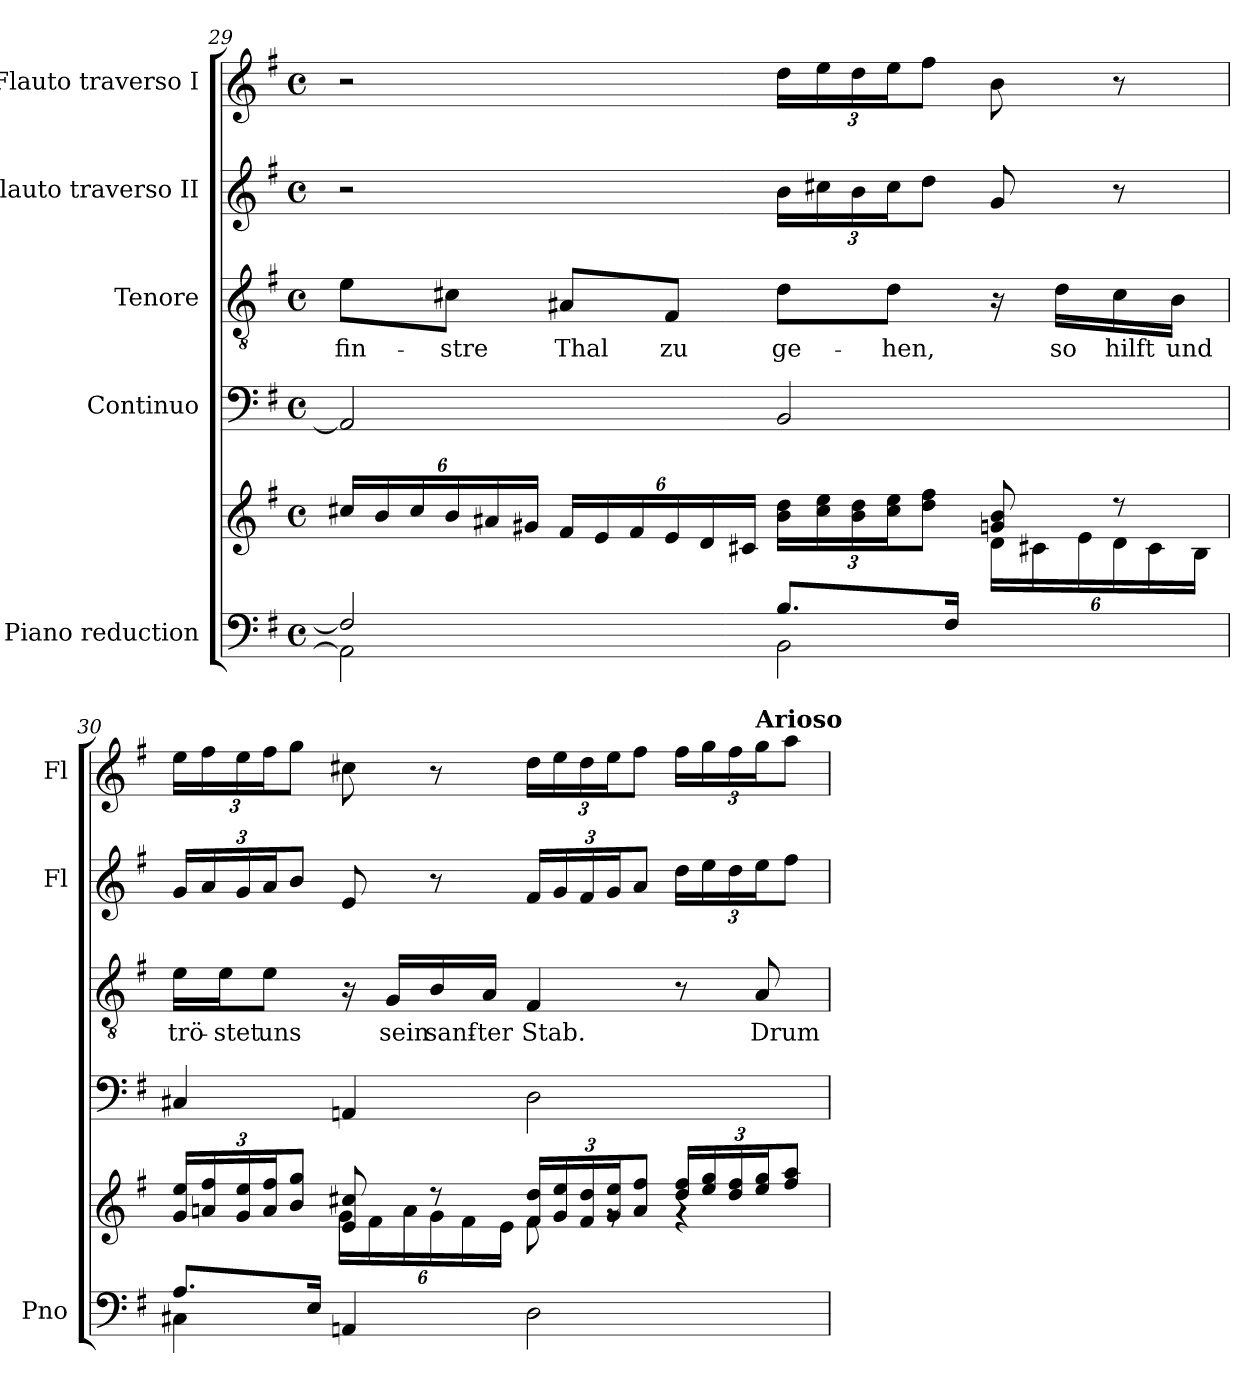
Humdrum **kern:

**kern	**kern	**kern	**kern	**text	**kern	**kern
*part5	*part5	*part4	*part3	*part3	*part2	*part1
*staff6	*staff5	*staff4	*staff3	*staff3	*staff2	*staff1
*I"Piano reduction	*	*I"Continuo	*I"Tenore	*	*I"Flauto traverso II	*I"Flauto traverso I
*I'Pno	*	*	*	*	*I'Fl	*I'Fl
!!LO:LB:g=z
*clefF4	*clefG2	*clefF4	*clefGv2	*	*clefG2	*clefG2
*k[f#]	*k[f#]	*k[f#]	*k[f#]	*	*k[f#]	*k[f#]
*M4/4	*M4/4	*M4/4	*M4/4	*	*M4/4	*M4/4
*met(c)	*met(c)	*met(c)	*met(c)	*	*met(c)	*met(c)
=29	=29	=29	=29	=29	=29	=29
*^	*	*	*	*	*	*
*	*	*Xbrackettup	*	*	*	*	*
*	*	*^	*	*	*	*	*
!	!	!	!	!	!	!LO:LY:b	!	!
2F#/]	2AA#\]	24cc#X/LL	2.ryy	2AA#/]	8e\L	fin-	2r	2r
.	.	24b/	.	.	.	.	.	.
.	.	24cc#/	.	.	.	.	.	.
!	!	!	!	!	!	!LO:LY:b	!	!
.	.	24b/	.	.	8c#X\J	-stre	.	.
.	.	24a#X/	.	.	.	.	.	.
.	.	24g#X/JJ	.	.	.	.	.	.
!	!	!	!	!	!	!LO:LY:b	!	!
.	.	24f#/LL	.	.	8A#X/L	Thal	.	.
.	.	24e/	.	.	.	.	.	.
.	.	24f#/	.	.	.	.	.	.
!	!	!	!	!	!	!LO:LY:b	!	!
.	.	24e/	.	.	8F#/J	zu	.	.
.	.	24d/	.	.	.	.	.	.
.	.	24c#X/JJ	.	.	.	.	.	.
!	!	!	!	!	!	!LO:LY:b	!	!
*	*	*	*	*	*	*	*Xbrackettup	*Xbrackettup
8.B/L	2BB\	24b\ 24dd\LL	.	2BB/	8d\L	ge-	24b\LL	24dd\LL
.	.	24cc#\ 24ee\	.	.	.	.	24cc#X\	24ee\
.	.	24b\ 24dd\	.	.	.	.	24b\	24dd\
!	!	!	!	!	!	!LO:LY:b	!	!
.	.	24cc#\ 24ee\J	.	.	8d\J	-hen,	24cc#\J	24ee\J
.	.	12dd\ 12ff#\J	.	.	.	.	12dd\J	12ff#\J
16F#/Jk	.	.	.	.	.	.	.	.
4ryy	.	8gn/ 8b/	24d\LL	.	16r	.	8g/	8b\
.	.	.	24c#X\	.	.	.	.	.
!	!	!	!	!	!	!LO:LY:b	!	!
.	.	.	.	.	16d\LL	so	.	.
.	.	.	24e\	.	.	.	.	.
!	!	!	!	!	!	!LO:LY:b	!	!
.	.	8r	24d\	.	16c#\	hilft	8r	8r
.	.	.	24c#\	.	.	.	.	.
!	!	!	!	!	!	!LO:LY:b	!	!
.	.	.	.	.	16B\JJ	und	.	.
.	.	.	24B\JJ	.	.	.	.	.
=30	=30	=30	=30	=30	=30	=30	=30	=30
!	!	!	!	!	!	!LO:LY:b	!	!
8.A/L	4C#X\	24g/ 24ee/LL	4ryy	4C#X/	16e\LL	trö-	24g/LL	24ee\LL
.	.	24an/ 24ff#/	.	.	.	.	24a/	24ff#\
!	!	!	!	!	!	!LO:LY:b	!	!
.	.	.	.	.	16e\J	-stet	.	.
.	.	24g/ 24ee/	.	.	.	.	24g/	24ee\
!	!	!	!	!	!	!LO:LY:b	!	!
.	.	24a/ 24ff#/J	.	.	8e\J	uns	24a/J	24ff#\J
.	.	12b/ 12gg/J	.	.	.	.	12b/J	12gg\J
16E/Jk	.	.	.	.	.	.	.	.
2.ryy	4AAn/	8e/ 8cc#X/	24g\LL	4AAn/	16r	.	8e/	8cc#X\
.	.	.	24f#\	.	.	.	.	.
!	!	!	!	!	!	!LO:LY:b	!	!
.	.	.	.	.	16G/LL	sein	.	.
.	.	.	24a\	.	.	.	.	.
!	!	!	!	!	!	!LO:LY:b	!	!
.	.	8r	24g\	.	16B/	sanf-	8r	8r
.	.	.	24f#\	.	.	.	.	.
!	!	!	!	!	!	!LO:LY:b	!	!
.	.	.	.	.	16A/JJ	-ter	.	.
.	.	.	24e\JJ	.	.	.	.	.
!	!	!	!	!	!	!LO:LY:b	!	!
.	2D\	24f#/ 24dd/LL	8f#\	2D\	4F#/	Stab.	24f#/LL	24dd\LL
.	.	24g/ 24ee/	.	.	.	.	24g/	24ee\
.	.	24f#/ 24dd/	.	.	.	.	24f#/	24dd\
.	.	24g/ 24ee/J	8rg	.	.	.	24g/J	24ee\J
.	.	12a/ 12ff#/J	.	.	.	.	12a/J	12ff#\J
.	.	24dd/ 24ff#/LL	4rg	.	8r	.	24dd\LL	24ff#\LL
.	.	24ee/ 24gg/	.	.	.	.	24ee\	24gg\
.	.	24dd/ 24ff#/	.	.	.	.	24dd\	24ff#\
!	!	!	!	!	!	!	!	!LO:TX:a:B:t=Arioso
!	!	!	!	!	!	!LO:LY:b	!	!
.	.	24ee/ 24gg/J	.	.	8A/	Drum	24ee\J	24gg\J
.	.	12ff#/ 12aa/J	.	.	.	.	12ff#\J	12aa\J
*v	*v	*	*	*	*	*	*	*
*	*v	*v	*	*	*	*	*
=	=	=	=	=	=	=
*-	*-	*-	*-	*-	*-	*-
